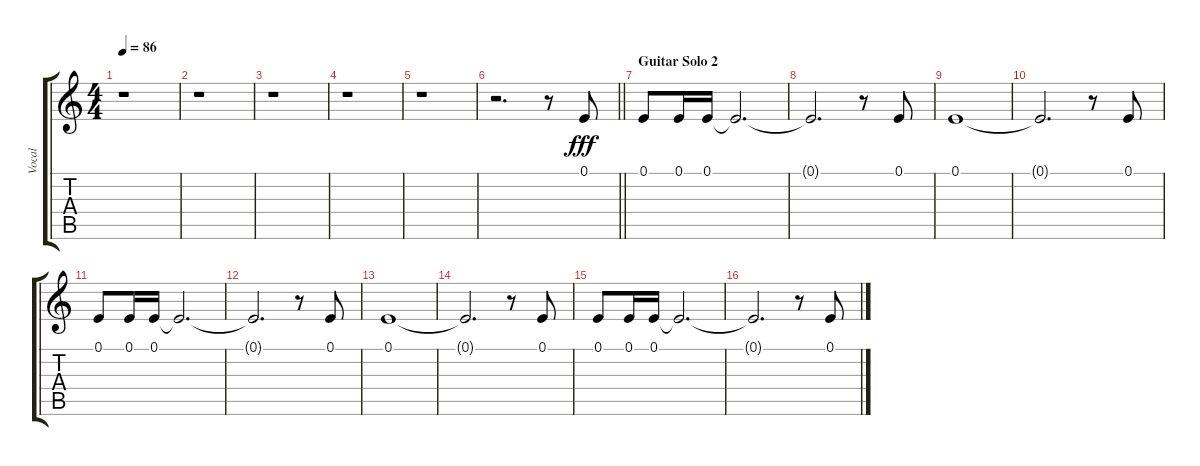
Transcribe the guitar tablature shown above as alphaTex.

\track ("Vocal" "Vocal") {instrument lead2sawtooth}
\staff {score tabs}
\tuning (E4 B3 G3 D3 A2 E2) {hide}
\ts (4 4)
\tempo 86
\clef g2
\ks c
r.1{dy fff} |
r.1 |
r.1 |
r.1 |
r.1 |
\barLineRight lightlight
r.2{d} r.8 0.1.8 |
\section ("" "Guitar Solo 2")
0.1.8 0.1.16 0.1.16 0.1{t}.2{d} |
0.1{t}.2{d} r.8 0.1.8 |
0.1.1 |
0.1{t}.2{d} r.8 0.1.8 |
0.1.8 0.1.16 0.1.16 0.1{t}.2{d} |
0.1{t}.2{d} r.8 0.1.8 |
0.1.1 |
0.1{t}.2{d} r.8 0.1.8 |
0.1.8 0.1.16 0.1.16 0.1{t}.2{d} |
0.1{t}.2{d} r.8 0.1.8
